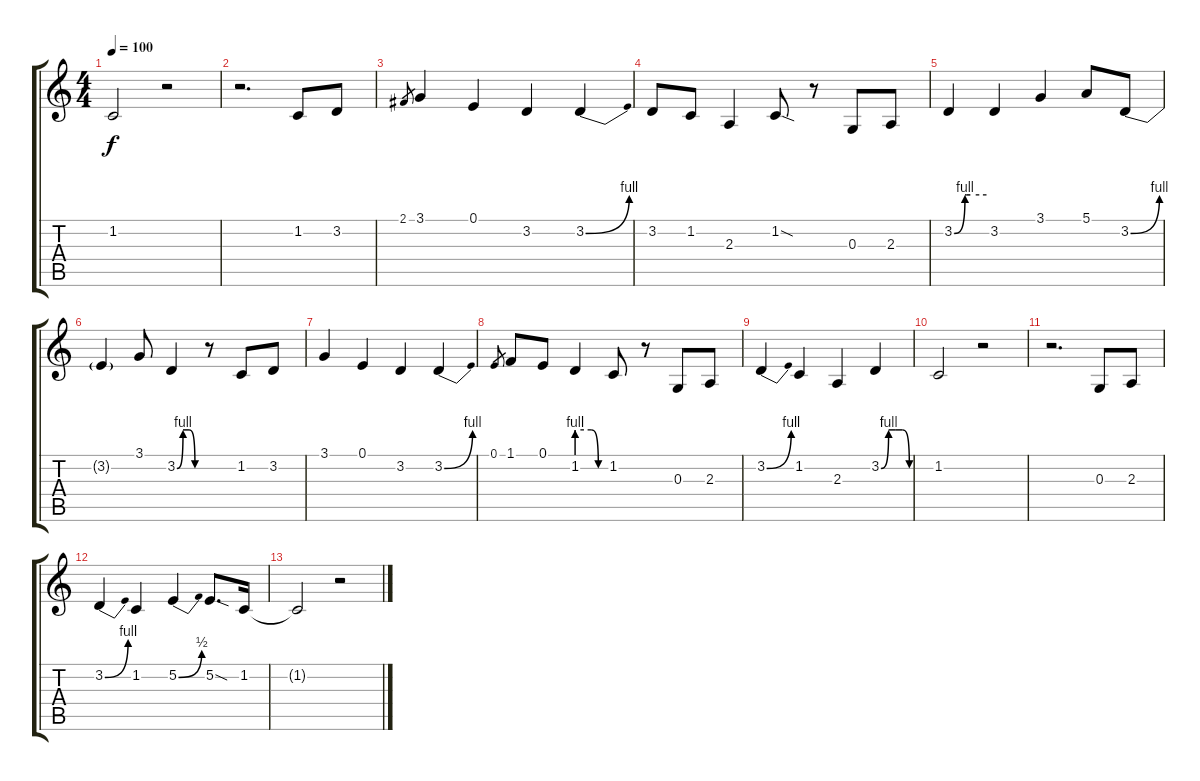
\track "" {instrument brightacousticpiano}
\staff {score tabs}
\tuning (E4 B3 G3 D3 A2 E2) {hide}
\ts (4 4)
\tempo 100
\clef g2
\ks c
1.2.2{lyrics (0 "") lyrics (1 "") lyrics (2 "") lyrics (3 "") lyrics (4 "") dy f} r.2 |
r.2{d} 1.2.8{lyrics (0 "") lyrics (1 "") lyrics (2 "") lyrics (3 "") lyrics (4 "")} 3.2.8{lyrics (0 "") lyrics (1 "") lyrics (2 "") lyrics (3 "") lyrics (4 "")} |
2.1.8{lyrics (0 "") lyrics (1 "") lyrics (2 "") lyrics (3 "") lyrics (4 "") gr} 3.1.4{lyrics (0 "") lyrics (1 "") lyrics (2 "") lyrics (3 "") lyrics (4 "")} 0.1.4{lyrics (0 "") lyrics (1 "") lyrics (2 "") lyrics (3 "") lyrics (4 "")} 3.2.4{lyrics (0 "") lyrics (1 "") lyrics (2 "") lyrics (3 "") lyrics (4 "")} 3.2{be (bend 0 0 60 4)}.4{lyrics (0 "") lyrics (1 "") lyrics (2 "") lyrics (3 "") lyrics (4 "")} |
3.2.8{lyrics (0 "") lyrics (1 "") lyrics (2 "") lyrics (3 "") lyrics (4 "")} 1.2.8{lyrics (0 "") lyrics (1 "") lyrics (2 "") lyrics (3 "") lyrics (4 "")} 2.3.4{lyrics (0 "") lyrics (1 "") lyrics (2 "") lyrics (3 "") lyrics (4 "")} 1.2{sod}.8{lyrics (0 "") lyrics (1 "") lyrics (2 "") lyrics (3 "") lyrics (4 "")} r.8 0.3.8{lyrics (0 "") lyrics (1 "") lyrics (2 "") lyrics (3 "") lyrics (4 "")} 2.3.8{lyrics (0 "") lyrics (1 "") lyrics (2 "") lyrics (3 "") lyrics (4 "")} |
3.2{be (custom 0 0 20 4 23 4 30 4 60 4)}.4{lyrics (0 "") lyrics (1 "") lyrics (2 "") lyrics (3 "") lyrics (4 "")} 3.2.4{lyrics (0 "") lyrics (1 "") lyrics (2 "") lyrics (3 "") lyrics (4 "")} 3.1.4{lyrics (0 "") lyrics (1 "") lyrics (2 "") lyrics (3 "") lyrics (4 "")} 5.1.8{lyrics (0 "") lyrics (1 "") lyrics (2 "") lyrics (3 "") lyrics (4 "")} 3.2{be (bend 0 0 60 4)}.8{lyrics (0 "") lyrics (1 "") lyrics (2 "") lyrics (3 "") lyrics (4 "")} |
3.2{t}.4{lyrics (0 "") lyrics (1 "") lyrics (2 "") lyrics (3 "") lyrics (4 "")} 3.1.8{lyrics (0 "") lyrics (1 "") lyrics (2 "") lyrics (3 "") lyrics (4 "")} 3.2{be (custom 0 0 15 4 30 4 45 0 60 0)}.4{lyrics (0 "") lyrics (1 "") lyrics (2 "") lyrics (3 "") lyrics (4 "")} r.8 1.2.8{lyrics (0 "") lyrics (1 "") lyrics (2 "") lyrics (3 "") lyrics (4 "")} 3.2.8{lyrics (0 "") lyrics (1 "") lyrics (2 "") lyrics (3 "") lyrics (4 "")} |
3.1.4{lyrics (0 "") lyrics (1 "") lyrics (2 "") lyrics (3 "") lyrics (4 "")} 0.1.4{lyrics (0 "") lyrics (1 "") lyrics (2 "") lyrics (3 "") lyrics (4 "")} 3.2.4{lyrics (0 "") lyrics (1 "") lyrics (2 "") lyrics (3 "") lyrics (4 "")} 3.2{be (bend 0 0 60 4)}.4{lyrics (0 "") lyrics (1 "") lyrics (2 "") lyrics (3 "") lyrics (4 "")} |
0.1.8{lyrics (0 "") lyrics (1 "") lyrics (2 "") lyrics (3 "") lyrics (4 "") gr} 1.1.8{lyrics (0 "") lyrics (1 "") lyrics (2 "") lyrics (3 "") lyrics (4 "")} 0.1.8{lyrics (0 "") lyrics (1 "") lyrics (2 "") lyrics (3 "") lyrics (4 "")} 1.2{be (custom 0 4 30 4 45 0 50 0 60 0)}.4{lyrics (0 "") lyrics (1 "") lyrics (2 "") lyrics (3 "") lyrics (4 "")} 1.2.8{lyrics (0 "") lyrics (1 "") lyrics (2 "") lyrics (3 "") lyrics (4 "")} r.8 0.3.8{lyrics (0 "") lyrics (1 "") lyrics (2 "") lyrics (3 "") lyrics (4 "")} 2.3.8{lyrics (0 "") lyrics (1 "") lyrics (2 "") lyrics (3 "") lyrics (4 "")} |
3.2{be (bend 0 0 60 4)}.4{lyrics (0 "") lyrics (1 "") lyrics (2 "") lyrics (3 "") lyrics (4 "")} 1.2.4{lyrics (0 "") lyrics (1 "") lyrics (2 "") lyrics (3 "") lyrics (4 "")} 2.3.4{lyrics (0 "") lyrics (1 "") lyrics (2 "") lyrics (3 "") lyrics (4 "")} 3.2{be (custom 0 0 16 4 30 4 45 4 60 0)}.4{lyrics (0 "") lyrics (1 "") lyrics (2 "") lyrics (3 "") lyrics (4 "")} |
1.2.2{lyrics (0 "") lyrics (1 "") lyrics (2 "") lyrics (3 "") lyrics (4 "")} r.2 |
r.2{d} 0.3.8{lyrics (0 "") lyrics (1 "") lyrics (2 "") lyrics (3 "") lyrics (4 "")} 2.3.8 |
3.2{be (bend 0 0 60 4)}.4 1.2.4 5.2{be (bend 0 0 60 2)}.4 5.2{sod}.8{d} 1.2.16 |
1.2{t}.2 r.2
